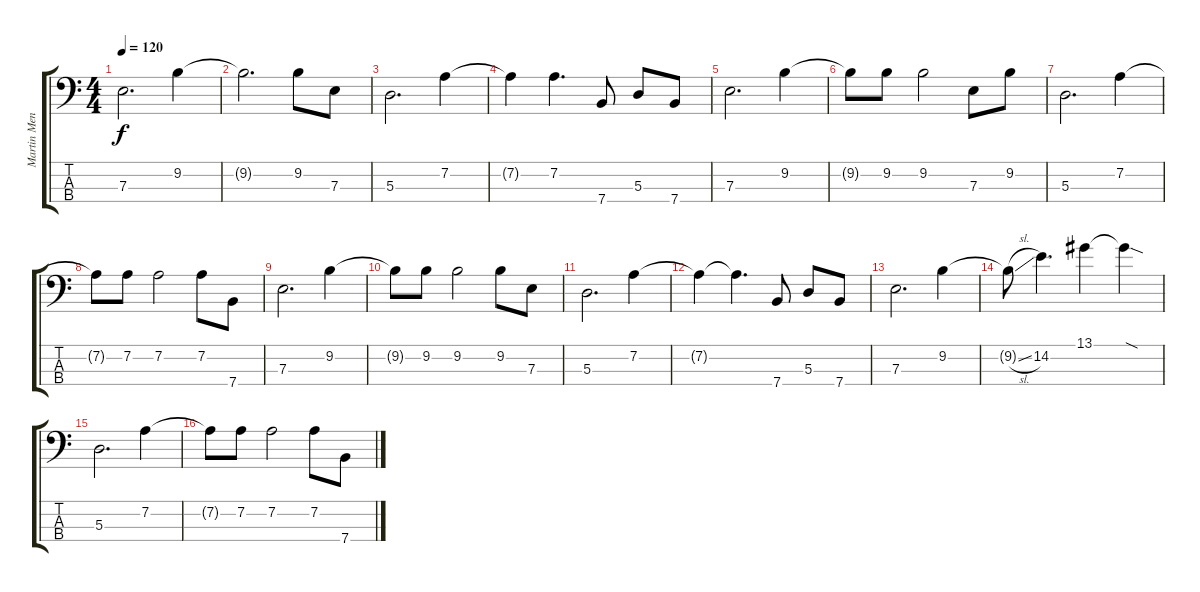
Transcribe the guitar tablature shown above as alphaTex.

\track ("Martin Mendez - Bass" "Martin Men") {instrument electricbassfinger}
\staff {score tabs}
\tuning (G2 D2 A1 E1) {hide}
\ts (4 4)
\tempo 120
\clef f4
\ks c
7.3.2{d dy f} 9.2.4 |
9.2{t}.2{d} 9.2.8 7.3.8 |
5.3.2{d} 7.2.4 |
7.2{t}.4 7.2.4{d} 7.4.8 5.3.8 7.4.8 |
7.3.2{d} 9.2.4 |
9.2{t}.8 9.2.8 9.2.2 7.3.8 9.2.8 |
5.3.2{d} 7.2.4 |
7.2{t}.8 7.2.8 7.2.2 7.2.8 7.4.8 |
7.3.2{d} 9.2.4 |
9.2{t}.8 9.2.8 9.2.2 9.2.8 7.3.8 |
5.3.2{d} 7.2.4 |
7.2{t}.4 7.2{t}.4{d} 7.4.8 5.3.8 7.4.8 |
7.3.2{d} 9.2.4 |
9.2{sl t}.8 14.2.4{d} 13.1.4 13.1{sod t}.4 |
5.3.2{d} 7.2.4 |
7.2{t}.8 7.2.8 7.2.2 7.2.8 7.4.8
